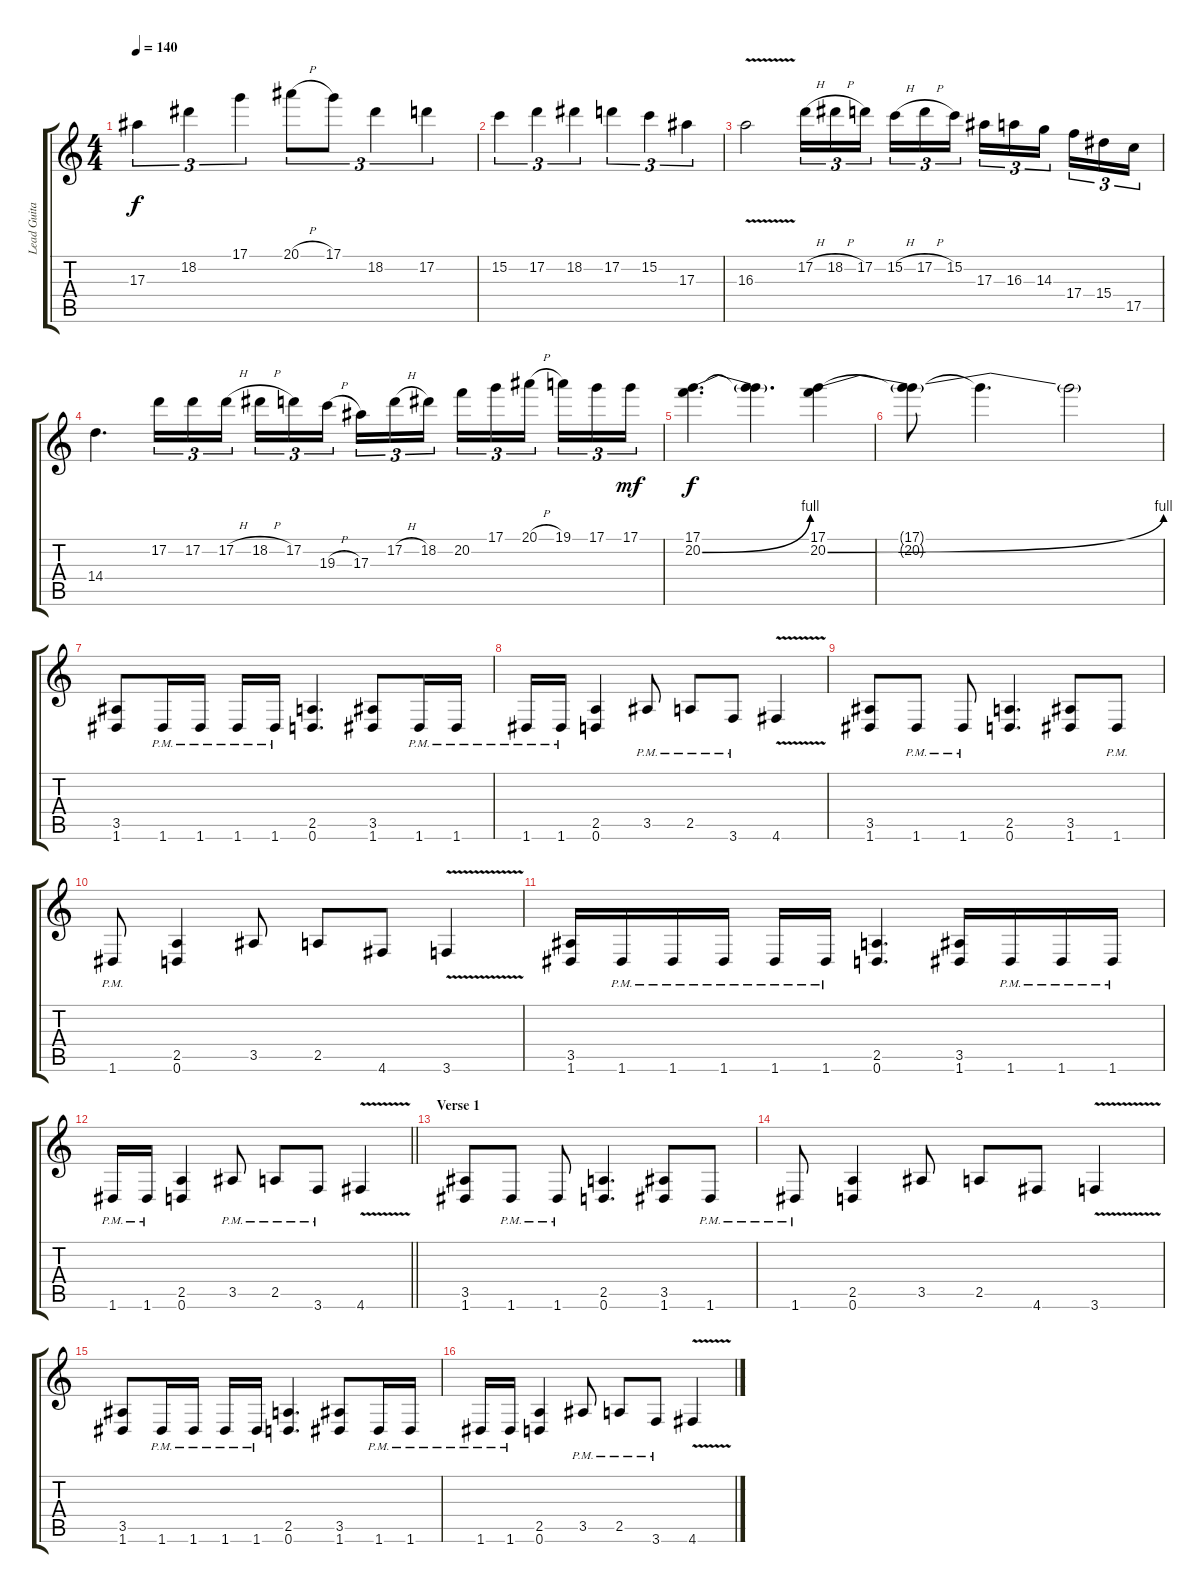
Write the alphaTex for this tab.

\track ("Lead Guitar" "Lead Guita") {instrument overdrivenguitar}
\staff {score tabs}
\tuning (D4 A3 F3 C3 G2 D2) {hide}
\ts (4 4)
\tempo 140
\clef g2
\ks c
17.3.4{tu (3 2) dy f} 18.2.4{tu (3 2)} 17.1.4{tu (3 2)} 20.1{h}.8{tu (3 2)} 17.1.8{tu (3 2)} 18.2.4{tu (3 2)} 17.2.4{tu (3 2)} |
15.2.4{tu (3 2)} 17.2.4{tu (3 2)} 18.2.4{tu (3 2)} 17.2.4{tu (3 2)} 15.2.4{tu (3 2)} 17.3.4{tu (3 2)} |
16.3{v}.2 17.2{h}.16{tu (3 2)} 18.2{h}.16{tu (3 2)} 17.2.16{tu (3 2) beam splitsecondary} 15.2{h}.16{tu (3 2)} 17.2{h}.16{tu (3 2)} 15.2.16{tu (3 2)} 17.3.16{tu (3 2)} 16.3.16{tu (3 2)} 14.3.16{tu (3 2) beam splitsecondary} 17.4.16{tu (3 2)} 15.4.16{tu (3 2)} 17.5.16{tu (3 2)} |
14.4.4{d} 17.2.16{tu (3 2)} 17.2.16{tu (3 2)} 17.2{h}.16{tu (3 2)} 18.2{h}.16{tu (3 2)} 17.2.16{tu (3 2)} 19.3{h}.16{tu (3 2) beam splitsecondary} 17.3.16{tu (3 2)} 17.2{h}.16{tu (3 2)} 18.2.16{tu (3 2)} 20.2.16{tu (3 2)} 17.1.16{tu (3 2)} 20.1{h}.16{tu (3 2) beam splitsecondary} 19.1.16{tu (3 2)} 17.1.16{tu (3 2)} 17.1.16{tu (3 2) dy mf} |
(17.1 20.2{be (bend 0 0 60 4)}).4{d dy f} (17.1{t} 20.2{t}).4{d} (17.1 20.2{be (bend 0 0 60 4)}).4 |
(17.1{t} 20.2{t}).8 17.1{t}.4{d} 20.2{t}.2 |
(3.5 1.6).8 1.6{pm}.16 1.6{pm}.16 1.6{pm}.16 1.6{pm}.16 (2.5 0.6).4{d} (3.5 1.6).8 1.6{pm}.16 1.6{pm}.16 |
1.6{pm}.16 1.6{pm}.16 (2.5 0.6).4 3.5{pm}.8 2.5{pm}.8 3.6{pm}.8 4.6{v}.4 |
(3.5 1.6).8 1.6{pm}.8 1.6{pm}.8 (2.5 0.6).4{d} (3.5 1.6).8 1.6{pm}.8 |
1.6{pm}.8 (2.5 0.6).4 3.5.8 2.5.8 4.6.8 3.6{v}.4 |
(3.5 1.6).16 1.6{pm}.16 1.6{pm}.16 1.6{pm}.16 1.6{pm}.16 1.6{pm}.16 (2.5 0.6).4{d} (3.5 1.6).16 1.6{pm}.16 1.6{pm}.16 1.6{pm}.16 |
\barLineRight lightlight
1.6{pm}.16 1.6{pm}.16 (2.5 0.6).4 3.5{pm}.8 2.5{pm}.8 3.6{pm}.8 4.6{v}.4 |
\section ("" "Verse 1")
(3.5 1.6).8 1.6{pm}.8 1.6{pm}.8 (2.5 0.6).4{d} (3.5 1.6).8 1.6{pm}.8 |
1.6{pm}.8 (2.5 0.6).4 3.5.8 2.5.8 4.6.8 3.6{v}.4 |
(3.5 1.6).8 1.6{pm}.16 1.6{pm}.16 1.6{pm}.16 1.6{pm}.16 (2.5 0.6).4{d} (3.5 1.6).8 1.6{pm}.16 1.6{pm}.16 |
1.6{pm}.16 1.6{pm}.16 (2.5 0.6).4 3.5{pm}.8 2.5{pm}.8 3.6{pm}.8 4.6{v}.4
